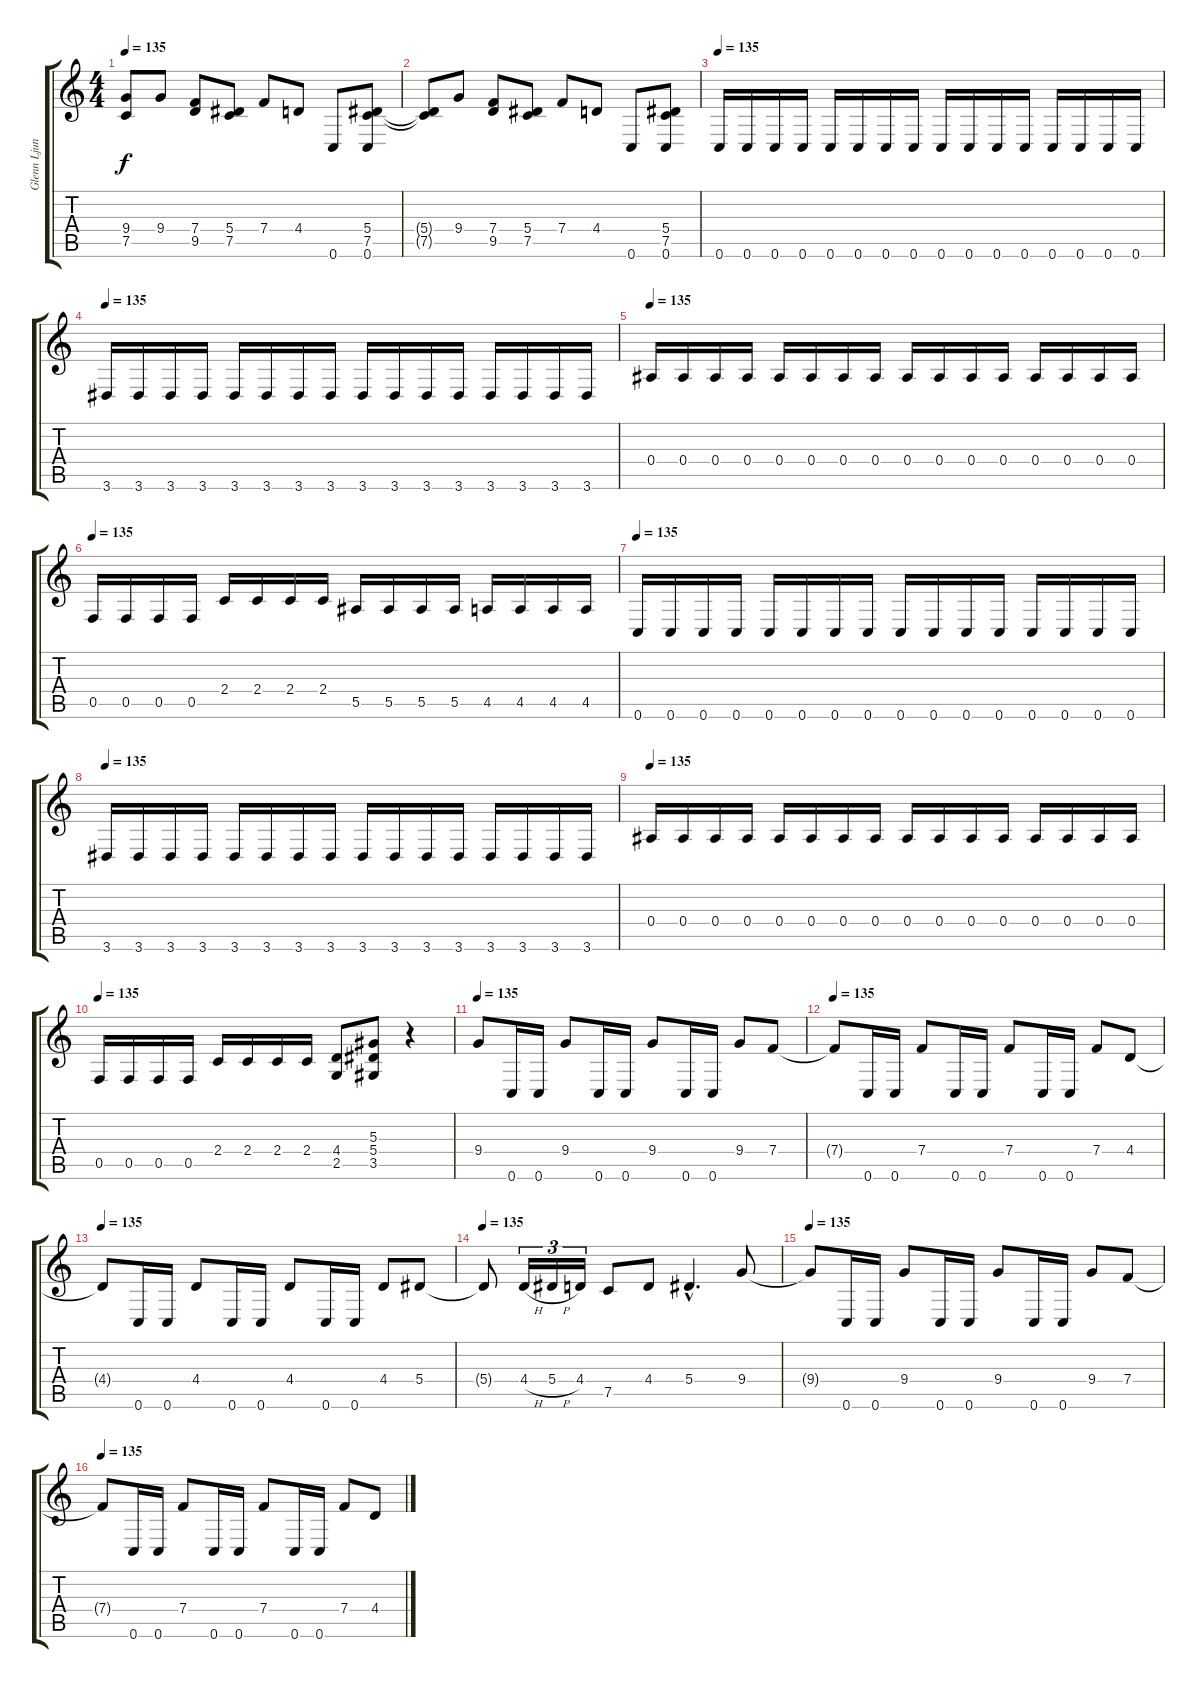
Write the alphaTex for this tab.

\track ("Glenn Ljungstrom" "Glenn Ljun") {instrument overdrivenguitar}
\staff {score tabs}
\tuning (C4 G3 Eb3 Bb2 F2 C2) {hide}
\ts (4 4)
\tempo 135
\clef g2
\ks c
(9.4{t} 7.5{t}).8{dy f} 9.4.8 (7.4 9.5).8 (5.4 7.5).8 7.4.8 4.4.8 0.6.8 (5.4 7.5 0.6).8 |
(5.4{t} 7.5{t}).8 9.4.8 (7.4 9.5).8 (5.4 7.5).8 7.4.8 4.4.8 0.6.8 (5.4 7.5 0.6).8 |
\tempo 135
0.6.16{balance 14} 0.6.16 0.6.16 0.6.16 0.6.16 0.6.16 0.6.16 0.6.16 0.6.16 0.6.16 0.6.16 0.6.16 0.6.16 0.6.16 0.6.16 0.6.16 |
\tempo 135
3.6.16 3.6.16 3.6.16 3.6.16 3.6.16 3.6.16 3.6.16 3.6.16 3.6.16 3.6.16 3.6.16 3.6.16 3.6.16 3.6.16 3.6.16 3.6.16 |
\tempo 135
0.4.16 0.4.16 0.4.16 0.4.16 0.4.16 0.4.16 0.4.16 0.4.16 0.4.16 0.4.16 0.4.16 0.4.16 0.4.16 0.4.16 0.4.16 0.4.16 |
\tempo 135
0.5.16 0.5.16 0.5.16 0.5.16 2.4.16 2.4.16 2.4.16 2.4.16 5.5.16 5.5.16 5.5.16 5.5.16 4.5.16 4.5.16 4.5.16 4.5.16 |
\tempo 135
0.6.16 0.6.16 0.6.16 0.6.16 0.6.16 0.6.16 0.6.16 0.6.16 0.6.16 0.6.16 0.6.16 0.6.16 0.6.16 0.6.16 0.6.16 0.6.16 |
\tempo 135
3.6.16 3.6.16 3.6.16 3.6.16 3.6.16 3.6.16 3.6.16 3.6.16 3.6.16 3.6.16 3.6.16 3.6.16 3.6.16 3.6.16 3.6.16 3.6.16 |
\tempo 135
0.4.16 0.4.16 0.4.16 0.4.16 0.4.16 0.4.16 0.4.16 0.4.16 0.4.16 0.4.16 0.4.16 0.4.16 0.4.16 0.4.16 0.4.16 0.4.16 |
\tempo 135
0.5.16 0.5.16 0.5.16 0.5.16 2.4.16 2.4.16 2.4.16 2.4.16 (4.4 2.5).8 (5.3 5.4 3.5).8 r.4 |
\tempo 135
9.4.8 0.6.16 0.6.16 9.4.8 0.6.16 0.6.16 9.4.8 0.6.16 0.6.16 9.4.8 7.4.8 |
\tempo 135
7.4{t}.8 0.6.16 0.6.16 7.4.8 0.6.16 0.6.16 7.4.8 0.6.16 0.6.16 7.4.8 4.4.8 |
\tempo 135
4.4{t}.8 0.6.16 0.6.16 4.4.8 0.6.16 0.6.16 4.4.8 0.6.16 0.6.16 4.4.8 5.4.8 |
\tempo 135
5.4{t}.8 4.4{h}.16{tu (3 2)} 5.4{h}.16{tu (3 2)} 4.4.16{tu (3 2)} 7.5.8 4.4.8 5.4{hac}.4{d} 9.4.8 |
\tempo 135
9.4{t}.8 0.6.16 0.6.16 9.4.8 0.6.16 0.6.16 9.4.8 0.6.16 0.6.16 9.4.8 7.4.8 |
\tempo 135
7.4{t}.8 0.6.16 0.6.16 7.4.8 0.6.16 0.6.16 7.4.8 0.6.16 0.6.16 7.4.8 4.4.8
